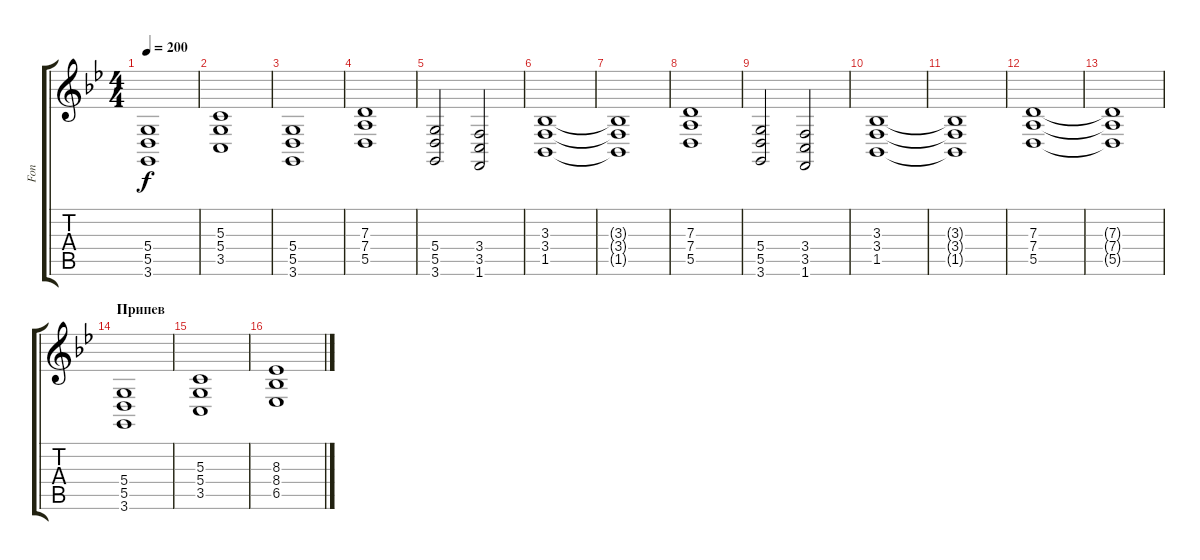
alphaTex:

\track ("Fon" "Fon") {instrument stringensemble1}
\staff {score tabs}
\tuning (E4 B3 G3 D3 A2 E2) {hide}
\ts (4 4)
\tempo 200
\clef g2
\ks bb
(5.4 5.5 3.6).1{dy f} |
(5.3 5.4 3.5).1 |
(5.4 5.5 3.6).1 |
(7.3 7.4 5.5).1 |
(5.4 5.5 3.6).2 (3.4 3.5 1.6).2 |
(3.3 3.4 1.5).1 |
(3.3{t} 3.4{t} 1.5{t}).1 |
(7.3 7.4 5.5).1 |
(5.4 5.5 3.6).2 (3.4 3.5 1.6).2 |
(3.3 3.4 1.5).1 |
(3.3{t} 3.4{t} 1.5{t}).1 |
(7.3 7.4 5.5).1 |
(7.3{t} 7.4{t} 5.5{t}).1 |
\section ("" "Припев")
(5.4 5.5 3.6).1 |
(5.3 5.4 3.5).1 |
(8.3 8.4 6.5).1
